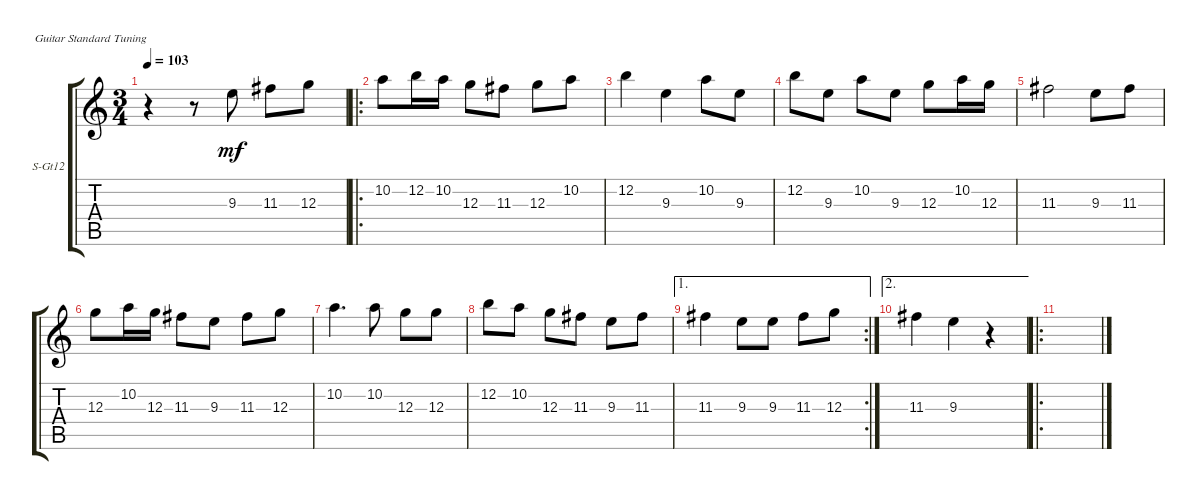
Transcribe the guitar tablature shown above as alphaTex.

\defaultSystemsLayout 4
\bracketExtendMode groupsimilarinstruments
\firstSystemTrackNameOrientation horizontal
\otherSystemsTrackNameOrientation horizontal
\track ("Ben" "S-Gt12") {instrument acousticguitarsteel}
\staff {score tabs}
\tuning (E4 B3 G3 D3 A2 E2)
\ts (3 4)
\tempo 103
\clef g2
\scale
0.245059
\ks c
r.4{dy mf instrument acousticguitarsteel} r.8 9.3.8 11.3.8 12.3.8 |
\ro
\scale
0.29249 10.2.8 12.2.16 10.2.16 12.3.8 11.3.8 12.3.8 10.2.8 |
\scale
0.333333 12.2.4 9.3.4 10.2.8 9.3.8 |
\scale
0.333333 12.2.8 9.3.8 10.2.8 9.3.8 12.3.8 10.2.16 12.3.16 |
\scale
0.333333 11.3.2 9.3.8 11.3.8 |
\scale
0.333333 12.3.8 10.2.16 12.3.16 11.3.8 9.3.8 11.3.8 12.3.8 |
\scale
0.333333 10.2.4{d} 10.2.8 12.3.8 12.3.8 |
\scale
0.333333 12.2.8 10.2.8 12.3.8 11.3.8 9.3.8 11.3.8 |
\ae 1
\rc 2
\scale
0.333333 11.3.4 9.3.8 9.3.8 11.3.8 12.3.8 |
\ae 2
\scale
0.303922 11.3.4 9.3.4 r.4 |
\ro
\scale
0.362745 |
\scale
0.333333 |
\scale
0.333333 |
\scale
0.333333 |
\scale
0.333333 |
\scale
0.333333
